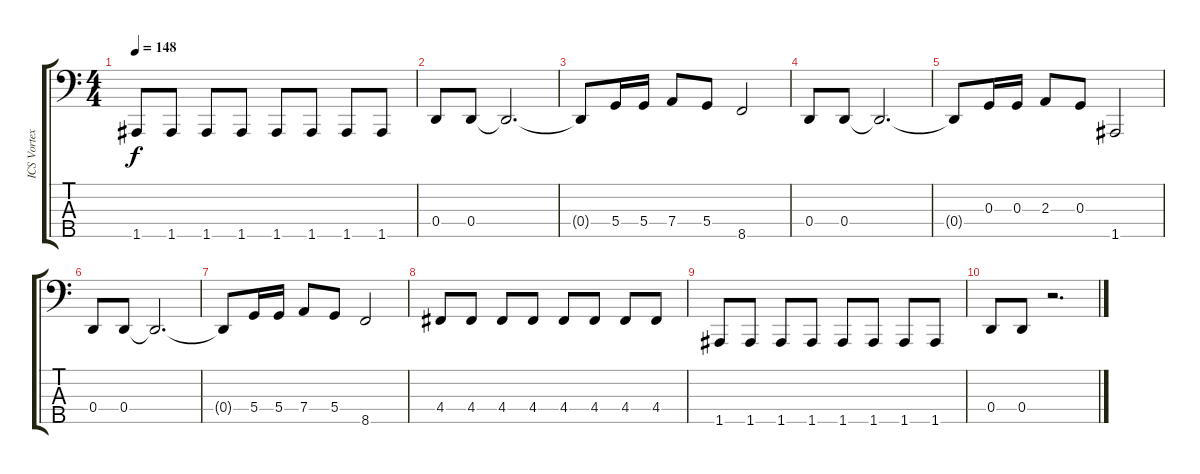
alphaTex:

\track ("ICS Vortex" "ICS Vortex") {instrument electricbassfinger}
\staff {score tabs}
\tuning (F2 C2 G1 D1 A0) {hide}
\ts (4 4)
\tempo 148
\clef f4
\ks c
1.5.8{dy f} 1.5.8 1.5.8 1.5.8 1.5.8 1.5.8 1.5.8 1.5.8 |
0.4.8 0.4.8 0.4{t}.2{d} |
0.4{t}.8 5.4.16 5.4.16 7.4.8 5.4.8 8.5.2 |
0.4.8 0.4.8 0.4{t}.2{d} |
0.4{t}.8 0.3.16 0.3.16 2.3.8 0.3.8 1.5.2 |
0.4.8 0.4.8 0.4{t}.2{d} |
0.4{t}.8 5.4.16 5.4.16 7.4.8 5.4.8 8.5.2 |
4.4.8 4.4.8 4.4.8 4.4.8 4.4.8 4.4.8 4.4.8 4.4.8 |
1.5.8 1.5.8 1.5.8 1.5.8 1.5.8 1.5.8 1.5.8 1.5.8 |
0.4.8 0.4.8 r.2{d}
